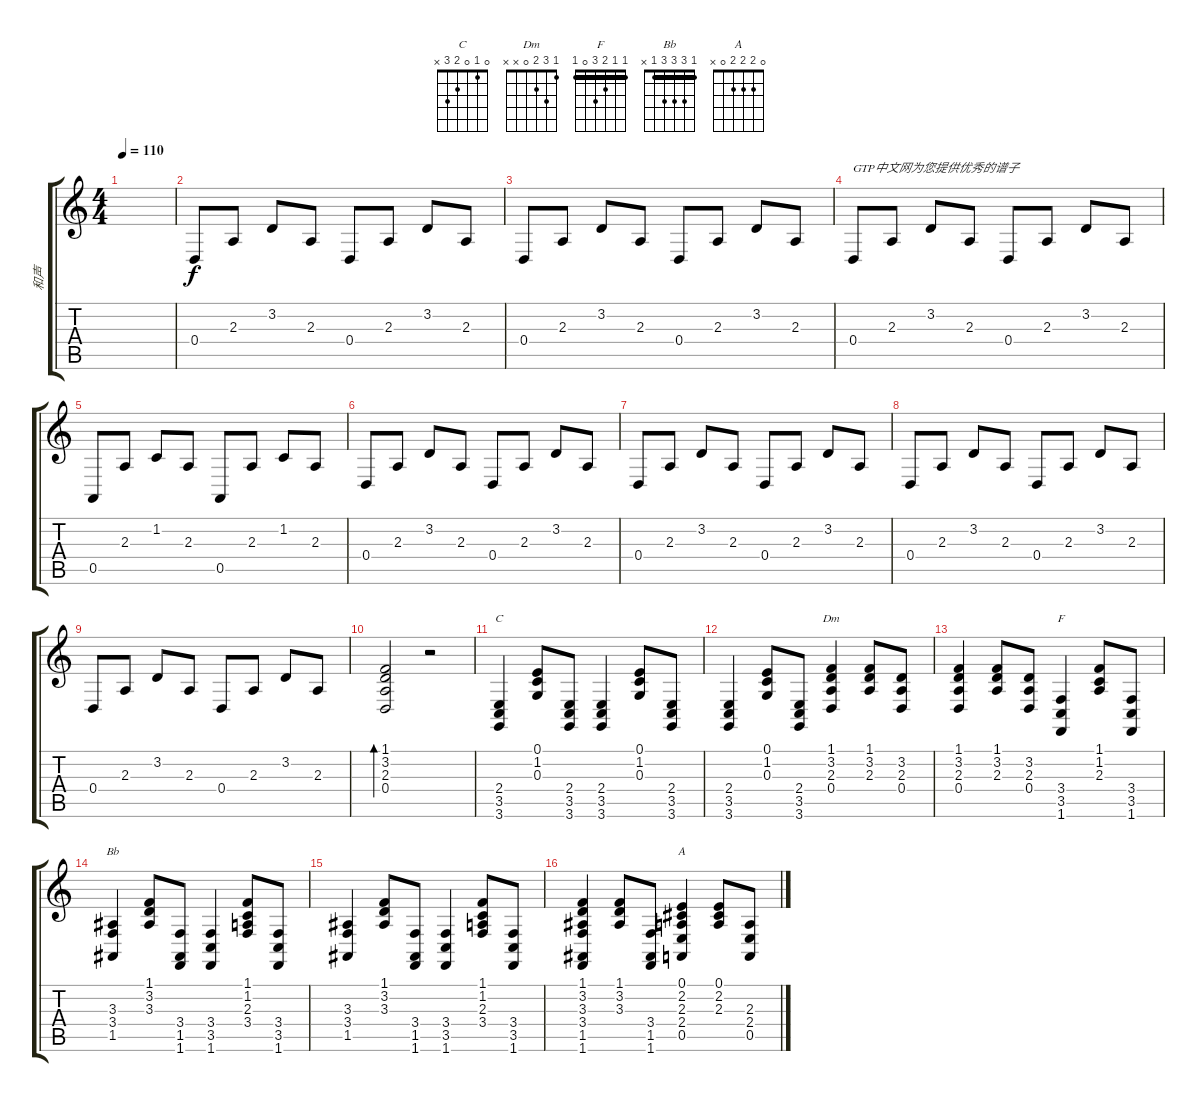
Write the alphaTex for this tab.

\track ("和声" "和声") {instrument acousticgrandpiano}
\staff {score tabs}
\tuning (E4 B3 G3 D3 A2 E2) {hide}
\chord ("C" 0 1 0 2 3 x)
\chord ("Dm" 1 3 2 0 x x)
\chord ("F" 1 1 2 3 0 1) {barre 1}
\chord ("Bb" 1 3 3 3 1 x) {barre 1}
\chord ("A" 0 2 2 2 0 x)
\ts (4 4)
\tempo 110
\clef g2
\ks c
|
0.4.8 2.3.8 3.2.8 2.3.8 0.4.8 2.3.8 3.2.8 2.3.8 |
0.4.8 2.3.8 3.2.8 2.3.8 0.4.8 2.3.8 3.2.8 2.3.8 |
0.4.8{txt "GTP中文网为您提供优秀的谱子"} 2.3.8 3.2.8 2.3.8 0.4.8 2.3.8 3.2.8 2.3.8 |
0.5.8 2.3.8 1.2.8 2.3.8 0.5.8 2.3.8 1.2.8 2.3.8 |
0.4.8 2.3.8 3.2.8 2.3.8 0.4.8 2.3.8 3.2.8 2.3.8 |
0.4.8 2.3.8 3.2.8 2.3.8 0.4.8 2.3.8 3.2.8 2.3.8 |
0.4.8 2.3.8 3.2.8 2.3.8 0.4.8 2.3.8 3.2.8 2.3.8 |
0.4.8 2.3.8 3.2.8 2.3.8 0.4.8 2.3.8 3.2.8 2.3.8 |
(1.1 3.2 2.3 0.4).2{bd 240} r.2 |
(2.4 3.5 3.6).4{ch "C"} (0.1 1.2 0.3).8 (2.4 3.5 3.6).8 (2.4 3.5 3.6).4 (0.1 1.2 0.3).8 (2.4 3.5 3.6).8 |
(2.4 3.5 3.6).4 (0.1 1.2 0.3).8 (2.4 3.5 3.6).8 (1.1 3.2 2.3 0.4).4{ch "Dm"} (1.1 3.2 2.3).8 (3.2 2.3 0.4).8 |
(1.1 3.2 2.3 0.4).4 (1.1 3.2 2.3).8 (3.2 2.3 0.4).8 (3.4 3.5 1.6).4{ch "F"} (1.1 1.2 2.3).8 (3.4 3.5 1.6).8 |
(3.3 3.4 1.5).4{ch "Bb"} (1.1 3.2 3.3).8 (3.4 1.5 1.6).8 (3.4 3.5 1.6).4 (1.1 1.2 2.3 3.4).8 (3.4 3.5 1.6).8 |
(3.3 3.4 1.5).4 (1.1 3.2 3.3).8 (3.4 1.5 1.6).8 (3.4 3.5 1.6).4 (1.1 1.2 2.3 3.4).8 (3.4 3.5 1.6).8 |
(1.1 3.2 3.3 3.4 1.5 1.6).4 (1.1 3.2 3.3).8 (3.4 1.5 1.6).8 (0.1 2.2 2.3 2.4 0.5).4{ch "A"} (0.1 2.2 2.3).8 (2.3 2.4 0.5).8
